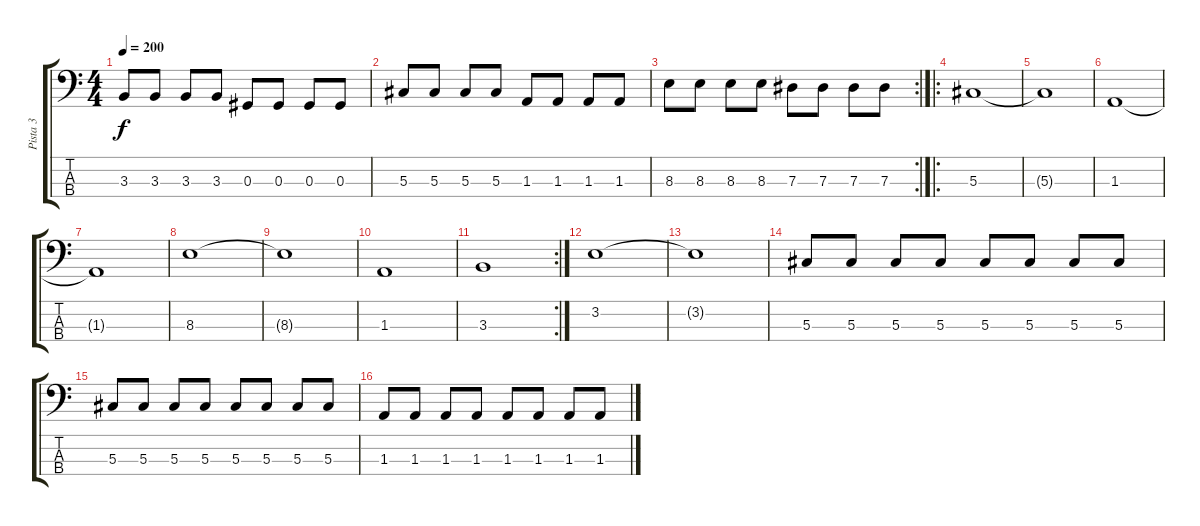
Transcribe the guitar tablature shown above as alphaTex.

\track ("Pista 3" "Pista 3") {instrument electricbassfinger}
\staff {score tabs}
\tuning (Gb2 Db2 Ab1 Eb1) {hide}
\ts (4 4)
\tempo 200
\clef f4
\ks c
3.3.8{dy f} 3.3.8 3.3.8 3.3.8 0.3.8 0.3.8 0.3.8 0.3.8 |
5.3.8 5.3.8 5.3.8 5.3.8 1.3.8 1.3.8 1.3.8 1.3.8 |
\rc 2
8.3.8 8.3.8 8.3.8 8.3.8 7.3.8 7.3.8 7.3.8 7.3.8 |
\ro
5.3.1 |
5.3{t}.1 |
1.3.1 |
1.3{t}.1 |
8.3.1 |
8.3{t}.1 |
1.3.1 |
\rc 2
3.3.1 |
3.2.1 |
3.2{t}.1 |
5.3.8 5.3.8 5.3.8 5.3.8 5.3.8 5.3.8 5.3.8 5.3.8 |
5.3.8 5.3.8 5.3.8 5.3.8 5.3.8 5.3.8 5.3.8 5.3.8 |
1.3.8 1.3.8 1.3.8 1.3.8 1.3.8 1.3.8 1.3.8 1.3.8
